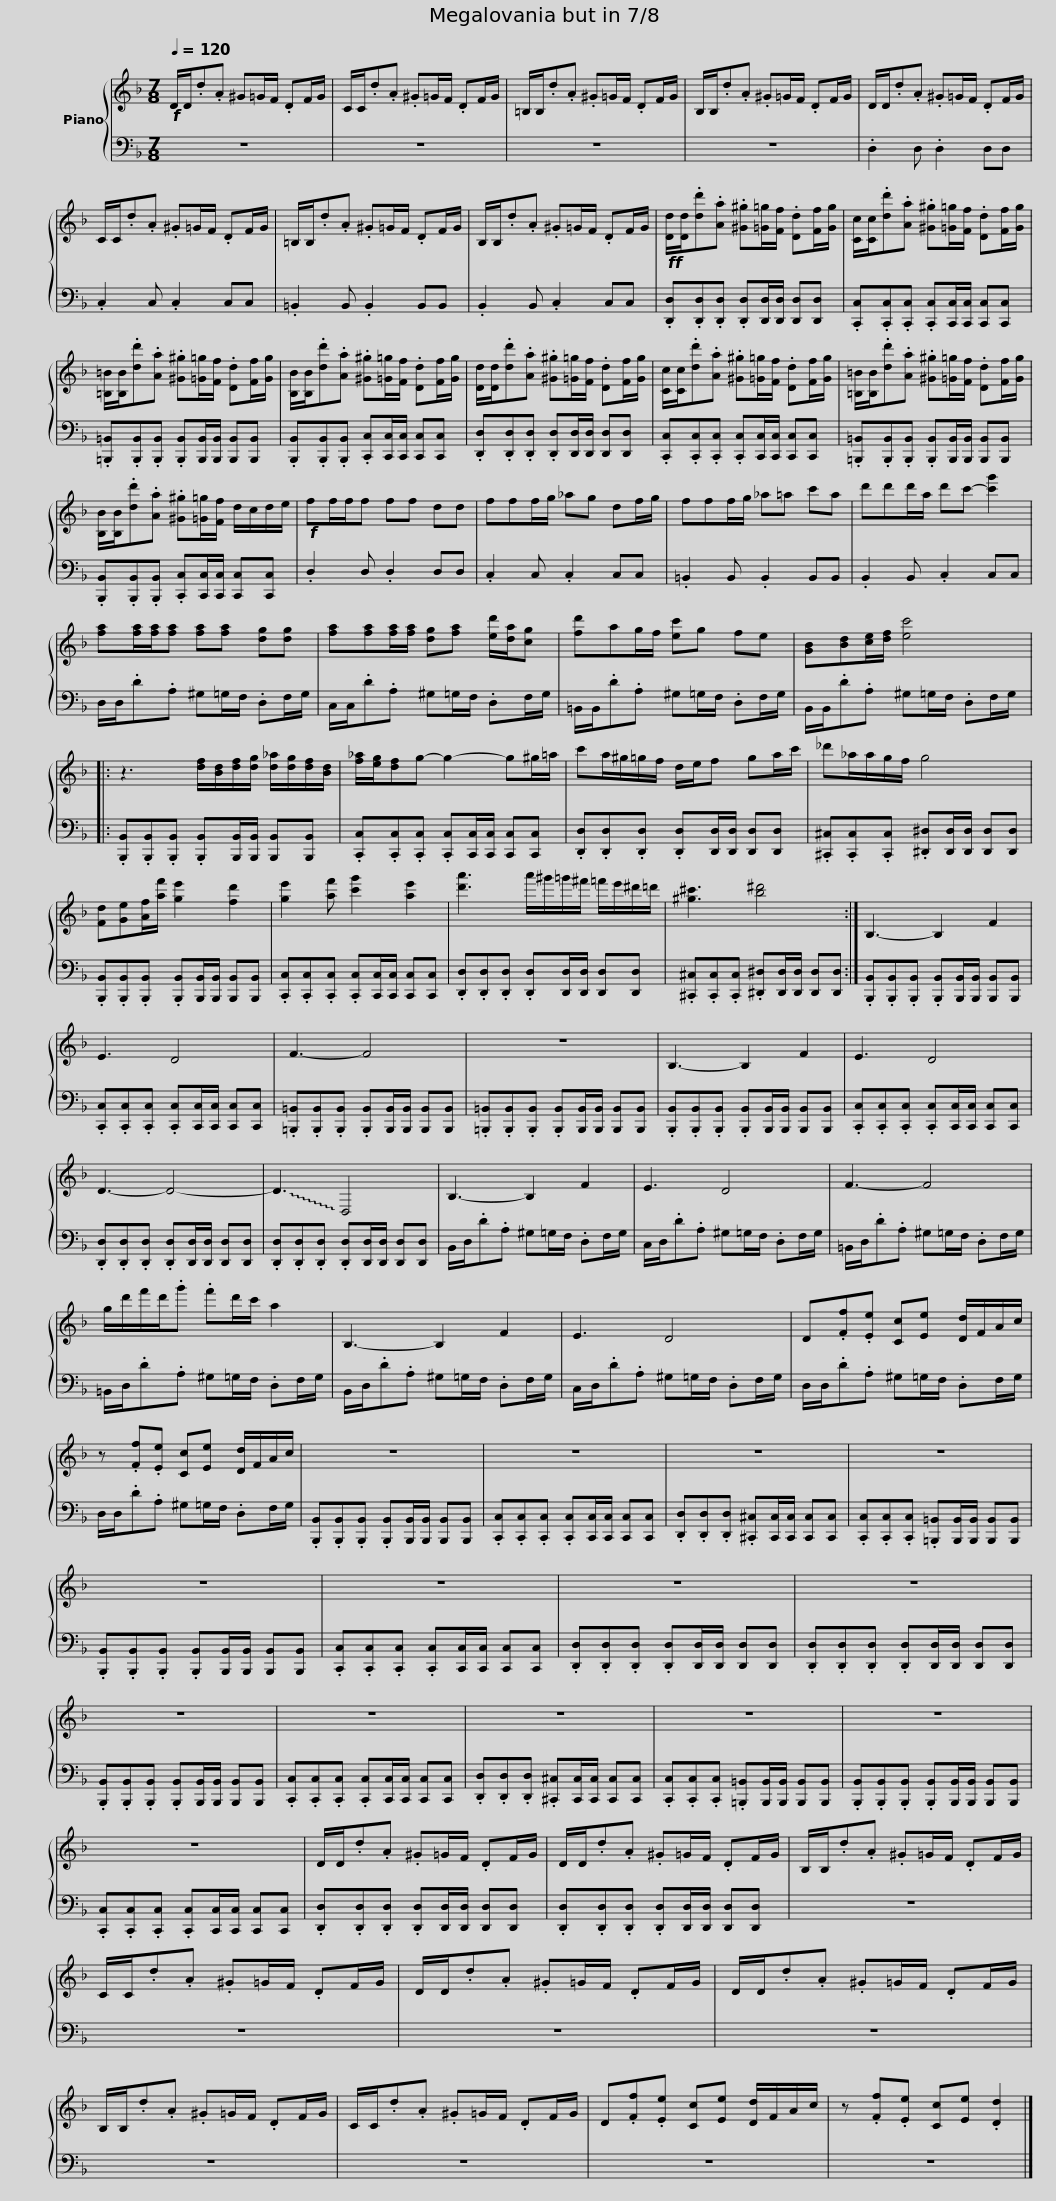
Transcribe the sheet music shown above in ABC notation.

X:1
%%score { 1 | 2 }
L:1/8
Q:1/4=120
M:7/8
I:linebreak $
K:F
V:1 treble
V:2 bass
V:1
!f! D/D/.d.A ^G=G/F/ .DF/G/ | C/C/.d.A .^G=G/F/ .DF/G/ | =B,/B,/.d.A .^G=G/F/ .DF/G/ | B,/B,/.d.A .^G=G/F/ .DF/G/ |$ D/D/.d.A .^G=G/F/ .DF/G/ | %5
 C/C/.d.A .^G=G/F/ .DF/G/ | =B,/B,/.d.A .^G=G/F/ .DF/G/ | B,/B,/.d.A .^G=G/F/ .DF/G/ |$!ff! [Dd]/[Dd]/.[dd'].[Aa] .[^G^g][=G=g]/[Ff]/ .[Dd][Ff]/[Gg]/ | [Cc]/[Cc]/.[dd'].[Aa] .[^G^g][=G=g]/[Ff]/ .[Dd][Ff]/[Gg]/ | %10
 [=B,=B]/[B,B]/.[dd'].[Aa] .[^G^g][=G=g]/[Ff]/ .[Dd][Ff]/[Gg]/ |$ [B,B]/[B,B]/.[dd'].[Aa] .[^G^g][=G=g]/[Ff]/ .[Dd][Ff]/[Gg]/ | [Dd]/[Dd]/.[dd'].[Aa] .[^G^g][=G=g]/[Ff]/ .[Dd][Ff]/[Gg]/ | [Cc]/[Cc]/.[dd'].[Aa] .[^G^g][=G=g]/[Ff]/ .[Dd][Ff]/[Gg]/ |$ [=B,=B]/[B,B]/.[dd'].[Aa] .[^G^g][=G=g]/[Ff]/ .[Dd][Ff]/[Gg]/ | %15
 [B,B]/[B,B]/.[dd'].[Aa] .[^G^g][=G=g]/[Ff]/ d/c/d/e/ |!f! ff/f/f ff dd | fff/g/ _ag df/g/ |$ fff/g/ _a=a c'a | d'd'd'/a/ d'c'- [c'g']2 | %20
 [fa][fa]/[fa]/[fa] [fa][fa] [dg][dg] |$ [fa][fa][fa]/[fa]/ [dg][fa] [ed']/[da]/[cg] | [fd']ag/f/ [ec']g fe | [GB][Bd][ce]/[df]/ [ec']4 |:$ z3 [df]/[Bd]/[df]/[dg]/ [d_a]/[dg]/[df]/[Bd]/ | %25
 [f_a]/[eg]/[df]g- g2- g^g/=a/ | c'a/^g/=g/f/ d/e/f ga/c'/ |$ _d'_a/a/g/f/ g4 | [Fd][Ge][Af]/[af']/ [ge']2 [fd']2 | [ge']2 [af'] [c'g']2 [ae']2 |$ %30
 [d'a']3 a'/^g'/=g'/^f'/ =f'/e'/^d'/=d'/ | [^g^c']3 [b^d']4 :| B,3- B,2 F2 |$ E3 D4 | F3- F4 | %35
 z7 | B,3- B,2 F2 |$ E3 D4 | D3- D4- | !~(!D3 !~)!D,4 | %40
 B,3- B,2 F2 |$ E3 D4 | F3- F4 | g/d'/f'/d'/.g' .f'd'/c'/ a2 | B,3- B,2 F2 |$ %45
 E3 D4 | D.[Ff].[Ee] [Cc][Ee] [Dd]/F/A/c/ | z .[Ff].[Ee] [Cc][Ee] [Dd]/F/A/c/ | z7 |$ z7 | %50
 z7 | z7 | z7 |$ z7 | z7 | %55
 z7 | z7 |$ z7 | z7 | z7 | %60
 z7 |$ z7 | D/D/.d.A .^G=G/F/ .DF/G/ | D/D/.d.A .^G=G/F/ .DF/G/ |$ B,/B,/.d.A .^G=G/F/ .DF/G/ | %65
 C/C/.d.A .^G=G/F/ .DF/G/ | D/D/.d.A .^G=G/F/ .DF/G/ | D/D/.d.A .^G=G/F/ .DF/G/ |$ B,/B,/.d.A .^G=G/F/ .DF/G/ | C/C/.d.A .^G=G/F/ .DF/G/ | %70
 D.[Ff].[Ee] [Cc][Ee] [Dd]/F/A/c/ | z .[Ff].[Ee] [Cc][Ee] .[Dd]2 |] %72
V:2
 z7 | z7 | z7 | z7 |$ .D,2 D, .D,2 D,D, | %5
 .C,2 C, .C,2 C,C, | .=B,,2 B,, .B,,2 B,,B,, | .B,,2 B,, .C,2 C,C, |$ .[D,,D,].[D,,D,].[D,,D,] .[D,,D,][D,,D,]/[D,,D,]/ [D,,D,][D,,D,] | .[C,,C,].[C,,C,].[C,,C,] .[C,,C,][C,,C,]/[C,,C,]/ [C,,C,][C,,C,] | %10
 .[=B,,,=B,,].[B,,,B,,].[B,,,B,,] .[B,,,B,,][B,,,B,,]/[B,,,B,,]/ [B,,,B,,][B,,,B,,] |$ .[B,,,B,,].[B,,,B,,].[B,,,B,,] .[C,,C,][C,,C,]/[C,,C,]/ [C,,C,][C,,C,] | .[D,,D,].[D,,D,].[D,,D,] .[D,,D,][D,,D,]/[D,,D,]/ [D,,D,][D,,D,] | .[C,,C,].[C,,C,].[C,,C,] .[C,,C,][C,,C,]/[C,,C,]/ [C,,C,][C,,C,] |$ .[=B,,,=B,,].[B,,,B,,].[B,,,B,,] .[B,,,B,,][B,,,B,,]/[B,,,B,,]/ [B,,,B,,][B,,,B,,] | %15
 .[B,,,B,,].[B,,,B,,].[B,,,B,,] .[C,,C,][C,,C,]/[C,,C,]/ [C,,C,][C,,C,] | .D,2 D, .D,2 D,D, | .C,2 C, .C,2 C,C, |$ .=B,,2 B,, .B,,2 B,,B,, | .B,,2 B,, .C,2 C,C, | %20
 D,/D,/.D.A, ^G,=G,/F,/ .D,F,/G,/ |$ C,/C,/.D.A, ^G,=G,/F,/ .D,F,/G,/ | =B,,/B,,/.D.A, ^G,=G,/F,/ .D,F,/G,/ | B,,/B,,/.D.A, ^G,=G,/F,/ .D,F,/G,/ |:$ .[B,,,B,,].[B,,,B,,].[B,,,B,,] .[B,,,B,,][B,,,B,,]/[B,,,B,,]/ [B,,,B,,][B,,,B,,] | %25
 .[C,,C,].[C,,C,].[C,,C,] .[C,,C,][C,,C,]/[C,,C,]/ [C,,C,][C,,C,] | .[D,,D,].[D,,D,].[D,,D,] .[D,,D,][D,,D,]/[D,,D,]/ [D,,D,][D,,D,] |$ .[^C,,^C,].[C,,C,].[C,,C,] .[^D,,^D,][D,,D,]/[D,,D,]/ [D,,D,][D,,D,] | .[B,,,B,,].[B,,,B,,].[B,,,B,,] .[B,,,B,,][B,,,B,,]/[B,,,B,,]/ [B,,,B,,][B,,,B,,] | .[C,,C,].[C,,C,].[C,,C,] .[C,,C,][C,,C,]/[C,,C,]/ [C,,C,][C,,C,] |$ %30
 .[D,,D,].[D,,D,].[D,,D,] .[D,,D,][D,,D,]/[D,,D,]/ [D,,D,][D,,D,] | .[^C,,^C,].[C,,C,].[C,,C,] .[^D,,^D,][D,,D,]/[D,,D,]/ [D,,D,][D,,D,] :| .[B,,,B,,].[B,,,B,,].[B,,,B,,] .[B,,,B,,][B,,,B,,]/[B,,,B,,]/ [B,,,B,,][B,,,B,,] |$ .[C,,C,].[C,,C,].[C,,C,] .[C,,C,][C,,C,]/[C,,C,]/ [C,,C,][C,,C,] | .[=B,,,=B,,].[B,,,B,,].[B,,,B,,] .[B,,,B,,][B,,,B,,]/[B,,,B,,]/ [B,,,B,,][B,,,B,,] | %35
 .[=B,,,=B,,].[B,,,B,,].[B,,,B,,] .[B,,,B,,][B,,,B,,]/[B,,,B,,]/ [B,,,B,,][B,,,B,,] | .[B,,,B,,].[B,,,B,,].[B,,,B,,] .[B,,,B,,][B,,,B,,]/[B,,,B,,]/ [B,,,B,,][B,,,B,,] |$ .[C,,C,].[C,,C,].[C,,C,] .[C,,C,][C,,C,]/[C,,C,]/ [C,,C,][C,,C,] | .[D,,D,].[D,,D,].[D,,D,] .[D,,D,][D,,D,]/[D,,D,]/ [D,,D,][D,,D,] | .[D,,D,].[D,,D,].[D,,D,] .[D,,D,][D,,D,]/[D,,D,]/ [D,,D,][D,,D,] | %40
 B,,/D,/.D.A, ^G,=G,/F,/ .D,F,/G,/ |$ C,/D,/.D.A, ^G,=G,/F,/ .D,F,/G,/ | =B,,/D,/.D.A, ^G,=G,/F,/ .D,F,/G,/ | =B,,/D,/.D.A, ^G,=G,/F,/ .D,F,/G,/ | B,,/D,/.D.A, ^G,=G,/F,/ .D,F,/G,/ |$ %45
 C,/D,/.D.A, ^G,=G,/F,/ .D,F,/G,/ | D,/D,/.D.A, ^G,=G,/F,/ .D,F,/G,/ | D,/D,/.D.A, ^G,=G,/F,/ .D,F,/G,/ | .[B,,,B,,].[B,,,B,,].[B,,,B,,] .[B,,,B,,][B,,,B,,]/[B,,,B,,]/ [B,,,B,,][B,,,B,,] |$ .[C,,C,].[C,,C,].[C,,C,] .[C,,C,][C,,C,]/[C,,C,]/ [C,,C,][C,,C,] | %50
 .[D,,D,].[D,,D,].[D,,D,] .[^C,,^C,][C,,C,]/[C,,C,]/ [C,,C,][C,,C,] | .[C,,C,].[C,,C,].[C,,C,] .[=B,,,=B,,][B,,,B,,]/[B,,,B,,]/ [B,,,B,,][B,,,B,,] | .[B,,,B,,].[B,,,B,,].[B,,,B,,] .[B,,,B,,][B,,,B,,]/[B,,,B,,]/ [B,,,B,,][B,,,B,,] |$ .[C,,C,].[C,,C,].[C,,C,] .[C,,C,][C,,C,]/[C,,C,]/ [C,,C,][C,,C,] | .[D,,D,].[D,,D,].[D,,D,] .[D,,D,][D,,D,]/[D,,D,]/ [D,,D,][D,,D,] | %55
 .[D,,D,].[D,,D,].[D,,D,] .[D,,D,][D,,D,]/[D,,D,]/ [D,,D,][D,,D,] | .[B,,,B,,].[B,,,B,,].[B,,,B,,] .[B,,,B,,][B,,,B,,]/[B,,,B,,]/ [B,,,B,,][B,,,B,,] |$ .[C,,C,].[C,,C,].[C,,C,] .[C,,C,][C,,C,]/[C,,C,]/ [C,,C,][C,,C,] | .[D,,D,].[D,,D,].[D,,D,] .[^C,,^C,][C,,C,]/[C,,C,]/ [C,,C,][C,,C,] | .[C,,C,].[C,,C,].[C,,C,] .[=B,,,=B,,][B,,,B,,]/[B,,,B,,]/ [B,,,B,,][B,,,B,,] | %60
 .[B,,,B,,].[B,,,B,,].[B,,,B,,] .[B,,,B,,][B,,,B,,]/[B,,,B,,]/ [B,,,B,,][B,,,B,,] |$ .[C,,C,].[C,,C,].[C,,C,] .[C,,C,][C,,C,]/[C,,C,]/ [C,,C,][C,,C,] | .[D,,D,].[D,,D,].[D,,D,] .[D,,D,][D,,D,]/[D,,D,]/ [D,,D,][D,,D,] | .[D,,D,].[D,,D,].[D,,D,] .[D,,D,][D,,D,]/[D,,D,]/ [D,,D,][D,,D,] |$ z7 | %65
 z7 | z7 | z7 |$ z7 | z7 | %70
 z7 | z7 |] %72
